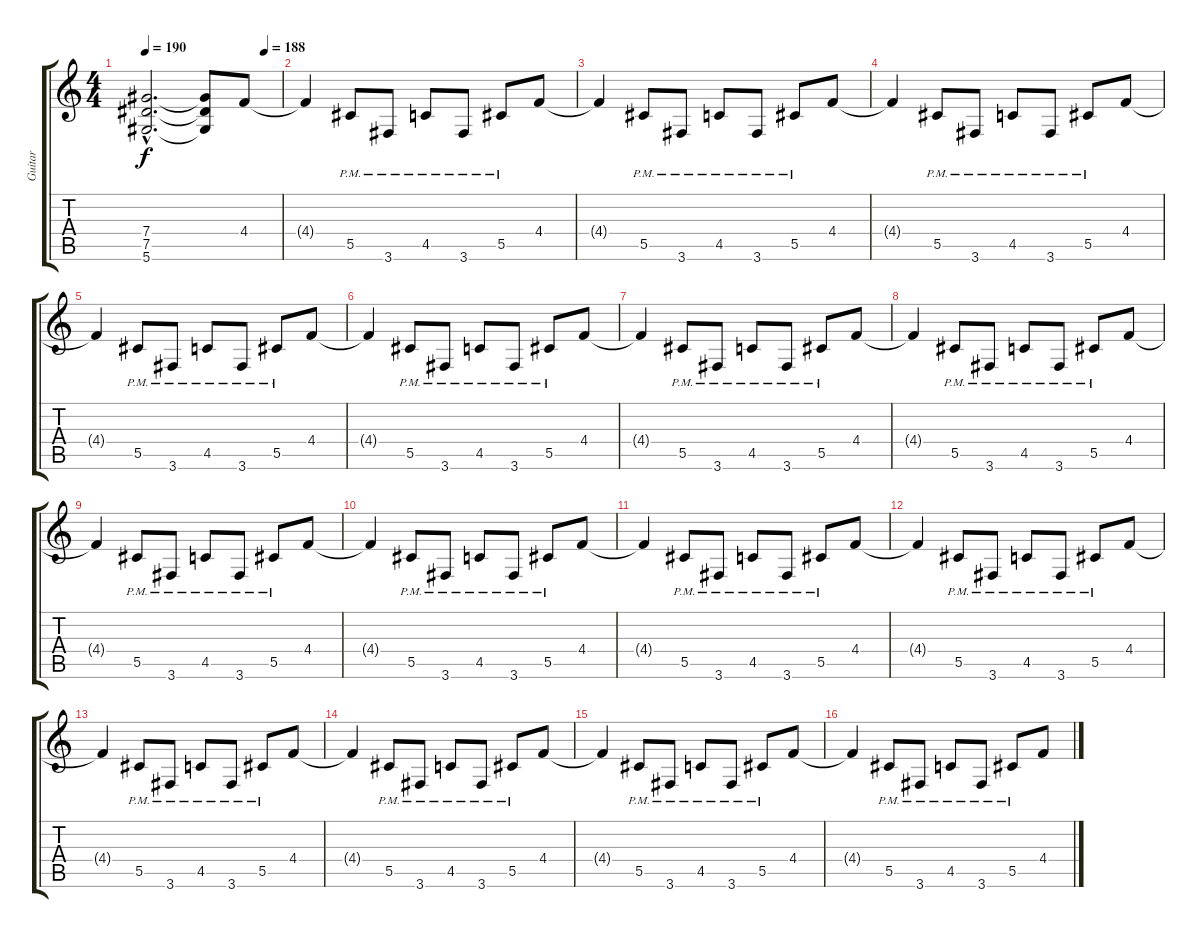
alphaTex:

\track ("Guitar" "Guitar") {instrument distortionguitar}
\staff {score tabs}
\tuning (Eb4 Bb3 Gb3 Db3 Ab2 Eb2) {hide}
\ts (4 4)
\tempo 190
\tempo (188 0.875)
\clef g2
\ks c
(7.4{hac t} 7.5{hac t} 5.6{hac t}).2{d dy f} (7.4{t} 7.5{t} 5.6{t}).8 4.4.8 |
4.4{t}.4 5.5{pm}.8 3.6{pm}.8 4.5{pm}.8 3.6{pm}.8 5.5{pm}.8 4.4.8 |
4.4{t}.4 5.5{pm}.8 3.6{pm}.8 4.5{pm}.8 3.6{pm}.8 5.5{pm}.8 4.4.8 |
4.4{t}.4 5.5{pm}.8 3.6{pm}.8 4.5{pm}.8 3.6{pm}.8 5.5{pm}.8 4.4.8 |
4.4{t}.4 5.5{pm}.8 3.6{pm}.8 4.5{pm}.8 3.6{pm}.8 5.5{pm}.8 4.4.8 |
4.4{t}.4 5.5{pm}.8 3.6{pm}.8 4.5{pm}.8 3.6{pm}.8 5.5{pm}.8 4.4.8 |
4.4{t}.4 5.5{pm}.8 3.6{pm}.8 4.5{pm}.8 3.6{pm}.8 5.5{pm}.8 4.4.8 |
4.4{t}.4 5.5{pm}.8 3.6{pm}.8 4.5{pm}.8 3.6{pm}.8 5.5{pm}.8 4.4.8 |
4.4{t}.4 5.5{pm}.8 3.6{pm}.8 4.5{pm}.8 3.6{pm}.8 5.5{pm}.8 4.4.8 |
4.4{t}.4 5.5{pm}.8 3.6{pm}.8 4.5{pm}.8 3.6{pm}.8 5.5{pm}.8 4.4.8 |
4.4{t}.4 5.5{pm}.8 3.6{pm}.8 4.5{pm}.8 3.6{pm}.8 5.5{pm}.8 4.4.8 |
4.4{t}.4 5.5{pm}.8 3.6{pm}.8 4.5{pm}.8 3.6{pm}.8 5.5{pm}.8 4.4.8 |
4.4{t}.4 5.5{pm}.8 3.6{pm}.8 4.5{pm}.8 3.6{pm}.8 5.5{pm}.8 4.4.8 |
4.4{t}.4 5.5{pm}.8 3.6{pm}.8 4.5{pm}.8 3.6{pm}.8 5.5{pm}.8 4.4.8 |
4.4{t}.4 5.5{pm}.8 3.6{pm}.8 4.5{pm}.8 3.6{pm}.8 5.5{pm}.8 4.4.8 |
4.4{t}.4 5.5{pm}.8 3.6{pm}.8 4.5{pm}.8 3.6{pm}.8 5.5{pm}.8 4.4.8
